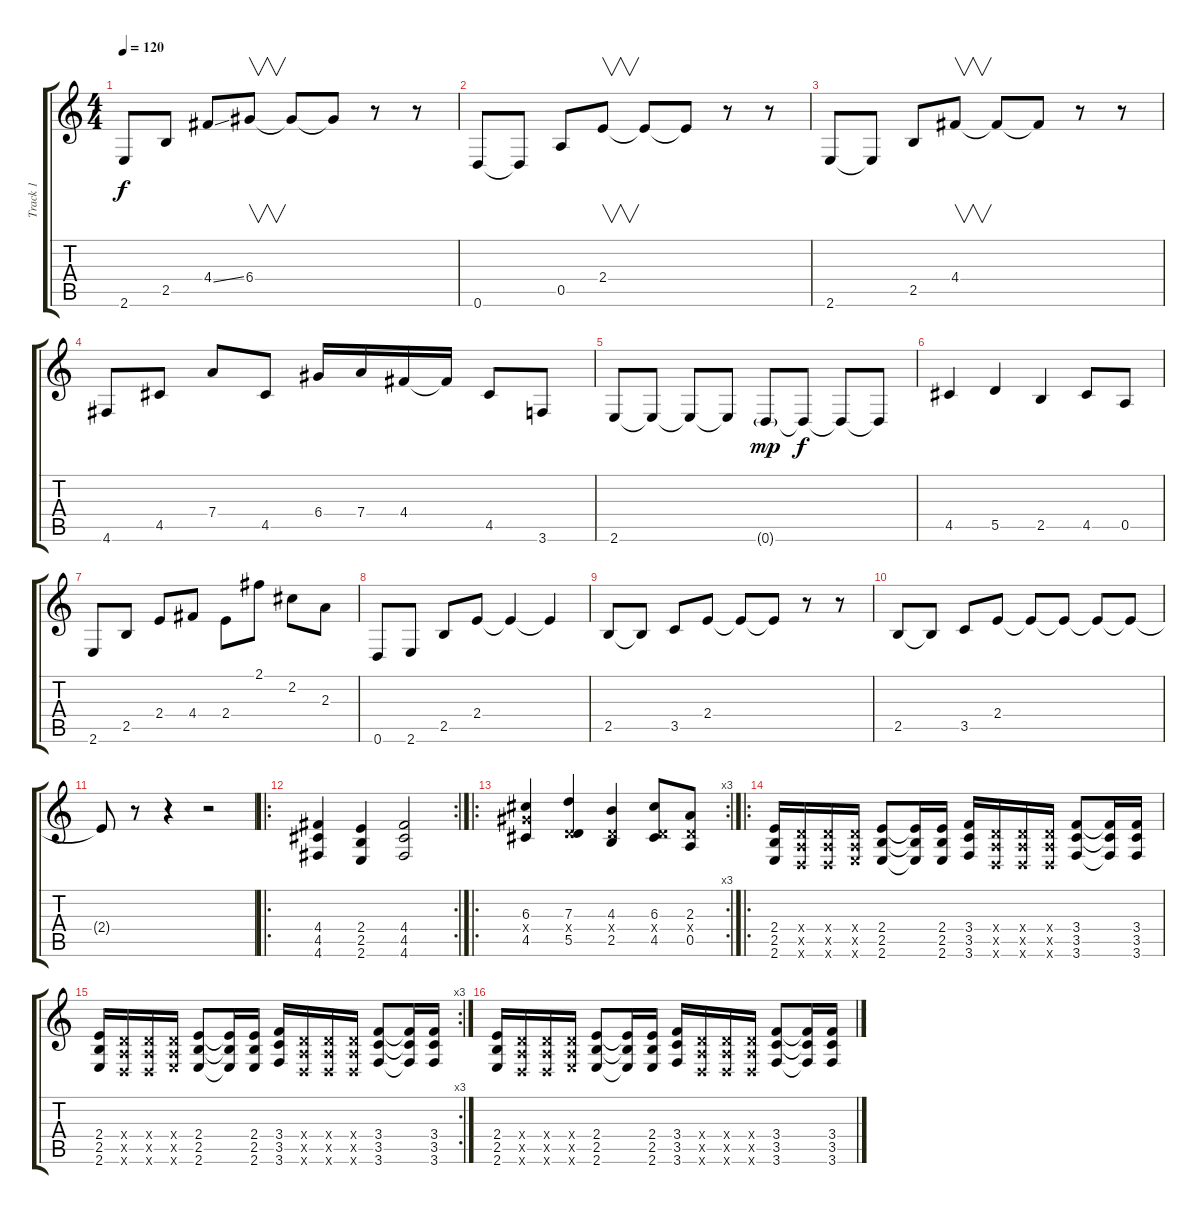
\track ("Track 1" "Track 1") {instrument distortionguitar}
\staff {score tabs}
\tuning (E4 B3 G3 D3 A2 D2) {hide}
\ts (4 4)
\tempo 120
\clef g2
\ks c
2.6.8{dy f} 2.5.8 4.4{ss}.8 6.4.8{v} 6.4{t}.8 6.4{t}.8 r.8 r.8 |
0.6.8 0.6{t}.8 0.5.8 2.4.8{v} 2.4{t}.8 2.4{t}.8 r.8 r.8 |
2.6.8 2.6{t}.8 2.5.8 4.4.8{v} 4.4{t}.8 4.4{t}.8 r.8 r.8 |
4.6.8 4.5.8 7.4.8 4.5.8 6.4.16 7.4.16 4.4.16 4.4{t}.16 4.5.8 3.6.8 |
2.6.8 2.6{t}.8 2.6{t}.8 2.6{t}.8 0.6{g}.8{dy mp} 0.6{t}.8{dy f} 0.6{t}.8 0.6{t}.8 |
4.5.4 5.5.4 2.5.4 4.5.8 0.5.8 |
2.6.8 2.5.8 2.4.8 4.4.8 2.4.8 2.1.8 2.2.8 2.3.8 |
0.6.8 2.6.8 2.5.8 2.4.8 2.4{t}.4 2.4{t}.4 |
2.5.8 2.5{t}.8 3.5.8 2.4.8 2.4{t}.8 2.4{t}.8 r.8 r.8 |
2.5.8 2.5{t}.8 3.5.8 2.4.8 2.4{t}.8 2.4{t}.8 2.4{t}.8 2.4{t}.8 |
2.4{t}.8 r.8 r.4 r.2 |
\ro
\rc 2
(4.4 4.5 4.6).4 (2.4 2.5 2.6).4 (4.4 4.5 4.6).2 |
\ro
\rc 3
(6.3 6.4{x} 4.5).4 (7.3 0.4{x} 5.5).4 (4.3 0.4{x} 2.5).4 (6.3 0.4{x} 4.5).8 (2.3 0.4{x} 0.5).8 |
\ro
(2.4 2.5 2.6).16 (0.4{x} 0.5{x} 0.6{x}).16 (0.4{x} 0.5{x} 0.6{x}).16 (0.4{x} 0.5{x} 2.6{x}).16 (2.4 2.5 2.6).8 (2.4{t} 2.5{t} 2.6{t}).16 (2.4 2.5 2.6).16 (3.4 3.5 3.6).16 (0.4{x} 0.5{x} 0.6{x}).16 (0.4{x} 0.5{x} 0.6{x}).16 (0.4{x} 0.5{x} 0.6{x}).16 (3.4 3.5 3.6).8 (3.4{t} 3.5{t} 3.6{t}).16 (3.4 3.5 3.6).16 |
\rc 3
(2.4 2.5 2.6).16 (0.4{x} 0.5{x} 0.6{x}).16 (0.4{x} 0.5{x} 0.6{x}).16 (0.4{x} 0.5{x} 2.6{x}).16 (2.4 2.5 2.6).8 (2.4{t} 2.5{t} 2.6{t}).16 (2.4 2.5 2.6).16 (3.4 3.5 3.6).16 (0.4{x} 0.5{x} 0.6{x}).16 (0.4{x} 0.5{x} 0.6{x}).16 (0.4{x} 0.5{x} 0.6{x}).16 (3.4 3.5 3.6).8 (3.4{t} 3.5{t} 3.6{t}).16 (3.4 3.5 3.6).16 |
(2.4 2.5 2.6).16 (0.4{x} 0.5{x} 0.6{x}).16 (0.4{x} 0.5{x} 0.6{x}).16 (0.4{x} 0.5{x} 2.6{x}).16 (2.4 2.5 2.6).8 (2.4{t} 2.5{t} 2.6{t}).16 (2.4 2.5 2.6).16 (3.4 3.5 3.6).16 (0.4{x} 0.5{x} 0.6{x}).16 (0.4{x} 0.5{x} 0.6{x}).16 (0.4{x} 0.5{x} 0.6{x}).16 (3.4 3.5 3.6).8 (3.4{t} 3.5{t} 3.6{t}).16 (3.4 3.5 3.6).16
